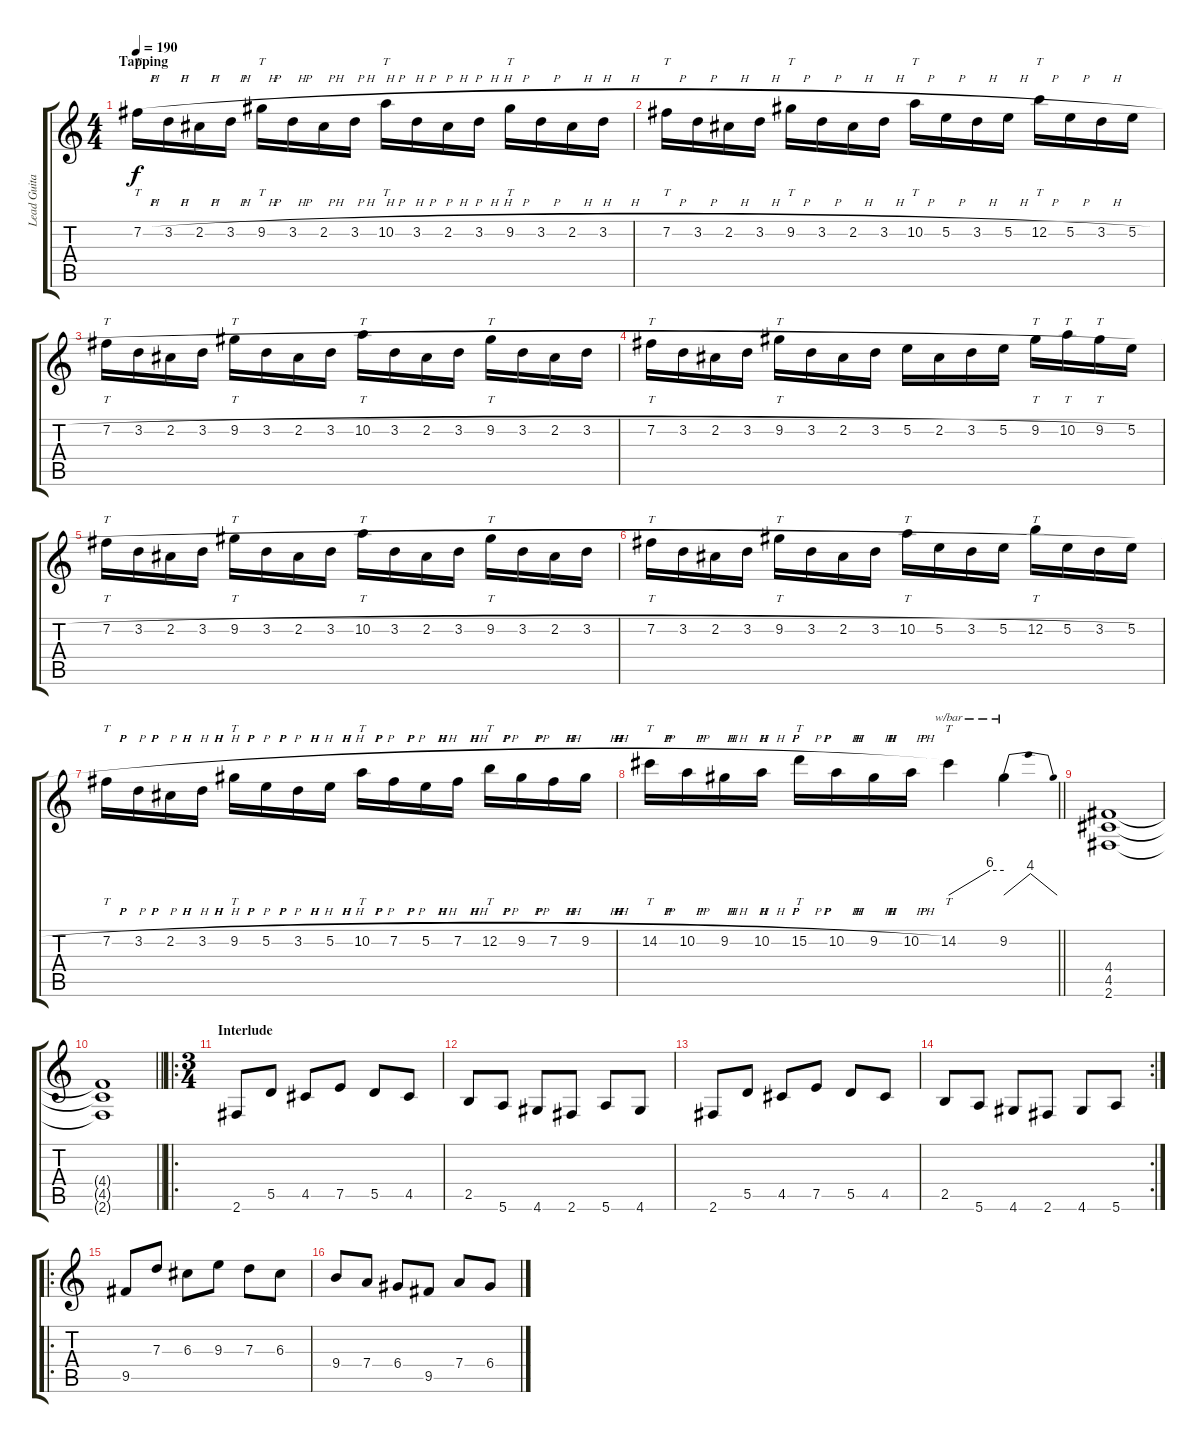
\track ("Lead Guitar" "Lead Guita") {instrument overdrivenguitar}
\staff {score tabs}
\tuning (E4 B3 G3 D3 A2 E2) {hide}
\ts (4 4)
\section ("" "Tapping")
\tempo 190
\clef g2
\ks c
7.2{h}.16{tt dy f} 3.2{h}.16 2.2{h}.16 3.2{h}.16 9.2{h}.16{tt} 3.2{h}.16 2.2{h}.16 3.2{h}.16 10.2{h}.16{tt} 3.2{h}.16 2.2{h}.16 3.2{h}.16 9.2{h}.16{tt} 3.2{h}.16 2.2{h}.16 3.2{h}.16 |
7.2{h}.16{tt} 3.2{h}.16 2.2{h}.16 3.2{h}.16 9.2{h}.16{tt} 3.2{h}.16 2.2{h}.16 3.2{h}.16 10.2{h}.16{tt} 5.2{h}.16 3.2{h}.16 5.2{h}.16 12.2{h}.16{tt} 5.2{h}.16 3.2{h}.16 5.2{h}.16 |
7.2{h}.16{tt} 3.2{h}.16 2.2{h}.16 3.2{h}.16 9.2{h}.16{tt} 3.2{h}.16 2.2{h}.16 3.2{h}.16 10.2{h}.16{tt} 3.2{h}.16 2.2{h}.16 3.2{h}.16 9.2{h}.16{tt} 3.2{h}.16 2.2{h}.16 3.2{h}.16 |
7.2{h}.16{tt} 3.2{h}.16 2.2{h}.16 3.2{h}.16 9.2{h}.16{tt} 3.2{h}.16 2.2{h}.16 3.2{h}.16 5.2{h}.16 2.2{h}.16 3.2{h}.16 5.2{h}.16 9.2{h}.16{tt} 10.2{h}.16{tt} 9.2{h}.16{tt} 5.2{h}.16 |
7.2{h}.16{tt} 3.2{h}.16 2.2{h}.16 3.2{h}.16 9.2{h}.16{tt} 3.2{h}.16 2.2{h}.16 3.2{h}.16 10.2{h}.16{tt} 3.2{h}.16 2.2{h}.16 3.2{h}.16 9.2{h}.16{tt} 3.2{h}.16 2.2{h}.16 3.2{h}.16 |
7.2{h}.16{tt} 3.2{h}.16 2.2{h}.16 3.2{h}.16 9.2{h}.16{tt} 3.2{h}.16 2.2{h}.16 3.2{h}.16 10.2{h}.16{tt} 5.2{h}.16 3.2{h}.16 5.2{h}.16 12.2{h}.16{tt} 5.2{h}.16 3.2{h}.16 5.2{h}.16 |
7.2{h}.16{tt} 3.2{h}.16 2.2{h}.16 3.2{h}.16 9.2{h}.16{tt} 5.2{h}.16 3.2{h}.16 5.2{h}.16 10.2{h}.16{tt} 7.2{h}.16 5.2{h}.16 7.2{h}.16 12.2{h}.16{tt} 9.2{h}.16 7.2{h}.16 9.2{h}.16 |
\barLineRight lightlight
14.2{h}.16{tt} 10.2{h}.16 9.2{h}.16 10.2{h}.16 15.2{h}.16{tt} 10.2{h}.16 9.2{h}.16 10.2{h}.16 14.2.4{tt tbe (custom default 0 0 45 24 60 24)} 9.2.4{tbe (dip default 0 0 45 16 60 0)} |
(4.4 4.5 2.6).1 |
\barLineRight lightlight
(4.4{t} 4.5{t} 2.6{t}).1 |
\ro
\ts (3 4)
\section ("" "Interlude")
2.6.8 5.5.8 4.5.8 7.5.8 5.5.8 4.5.8 |
2.5.8 5.6.8 4.6.8 2.6.8 5.6.8 4.6.8 |
2.6.8 5.5.8 4.5.8 7.5.8 5.5.8 4.5.8 |
\rc 2
2.5.8 5.6.8 4.6.8 2.6.8 4.6.8 5.6.8 |
\ro
9.5.8 7.3.8 6.3.8 9.3.8 7.3.8 6.3.8 |
9.4.8 7.4.8 6.4.8 9.5.8 7.4.8 6.4.8
